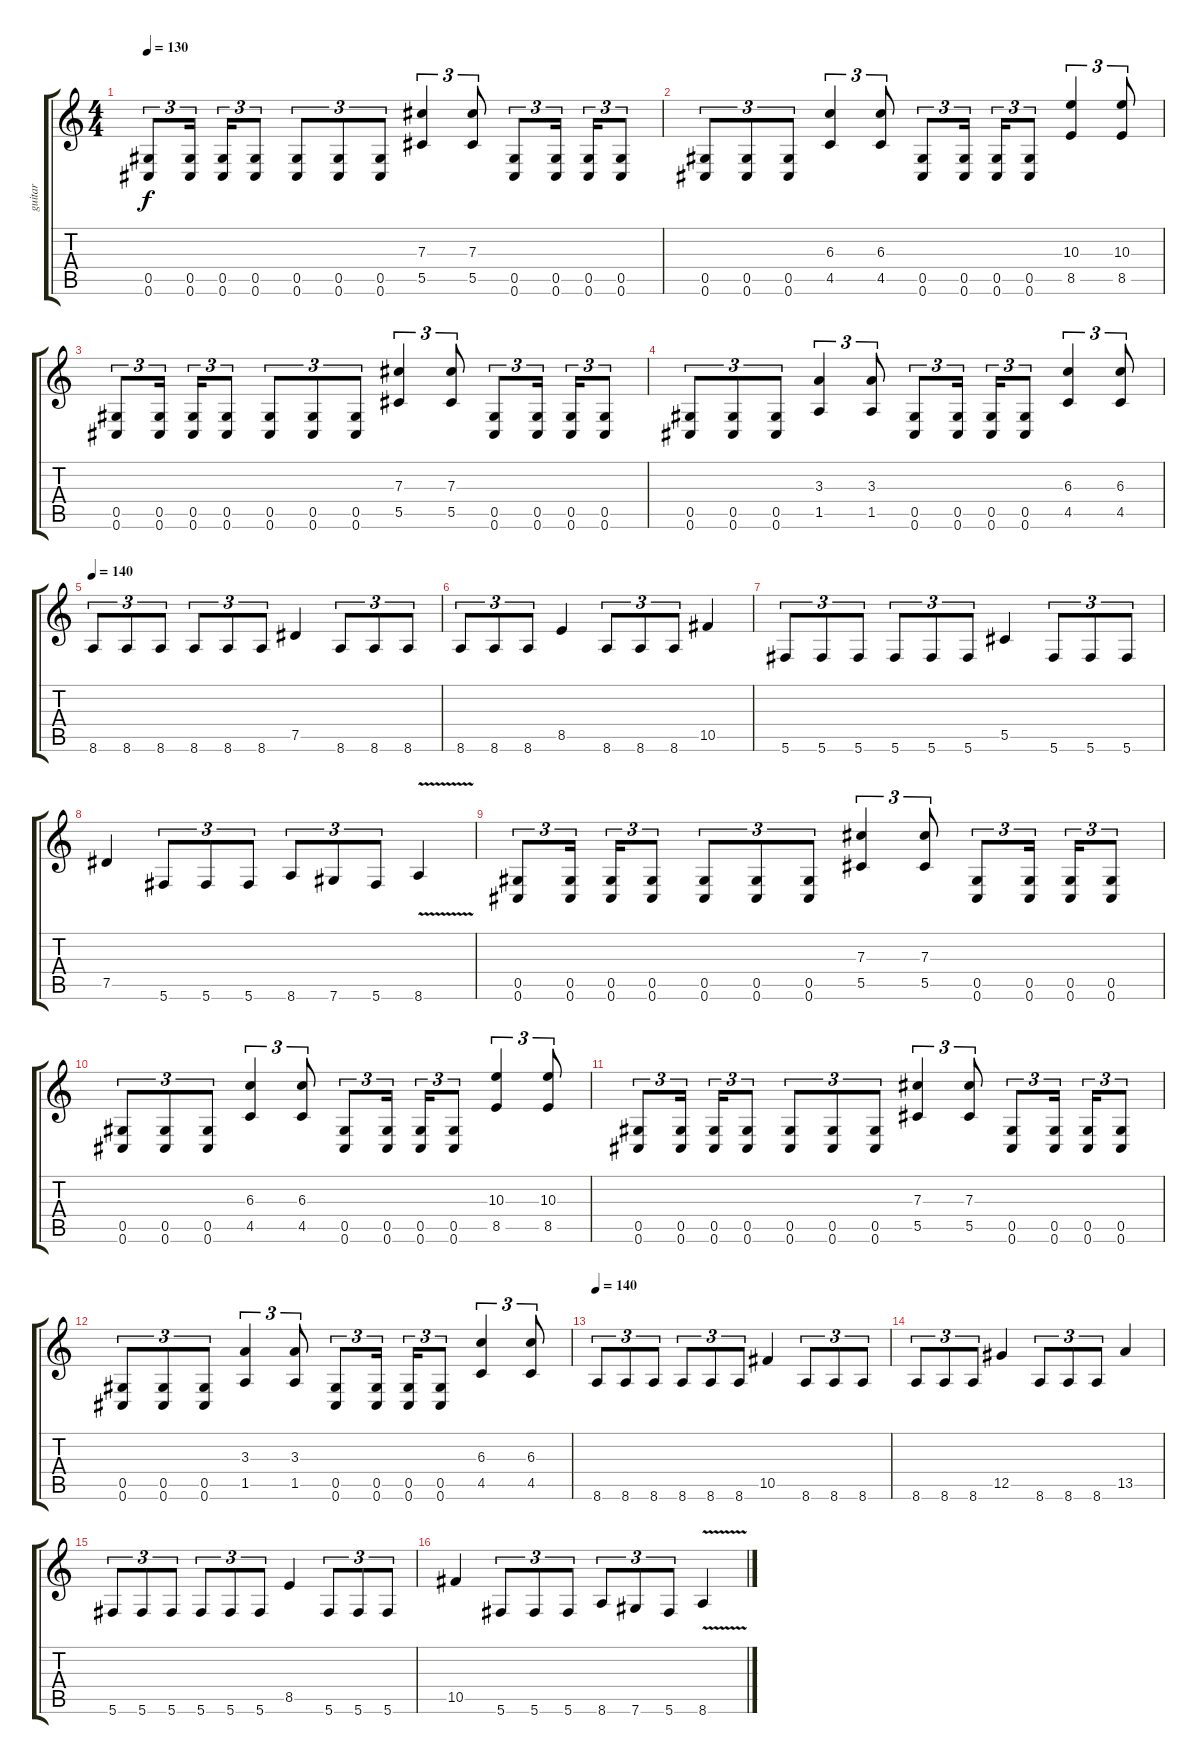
\track ("guitar" "guitar") {instrument overdrivenguitar}
\staff {score tabs}
\tuning (Eb4 Bb3 Gb3 Db3 Ab2 Db2) {hide}
\ts (4 4)
\tempo 130
\clef g2
\ks c
(0.5 0.6).8{tu (3 2) dy f instrument overdrivenguitar} (0.5 0.6).16{tu (3 2)} (0.5 0.6).16{tu (3 2)} (0.5 0.6).8{tu (3 2)} (0.5 0.6).8{tu (3 2)} (0.5 0.6).8{tu (3 2)} (0.5 0.6).8{tu (3 2)} (7.3 5.5).4{tu (3 2)} (7.3 5.5).8{tu (3 2)} (0.5 0.6).8{tu (3 2)} (0.5 0.6).16{tu (3 2)} (0.5 0.6).16{tu (3 2)} (0.5 0.6).8{tu (3 2)} |
(0.5 0.6).8{tu (3 2)} (0.5 0.6).8{tu (3 2)} (0.5 0.6).8{tu (3 2)} (6.3 4.5).4{tu (3 2)} (6.3 4.5).8{tu (3 2)} (0.5 0.6).8{tu (3 2)} (0.5 0.6).16{tu (3 2)} (0.5 0.6).16{tu (3 2)} (0.5 0.6).8{tu (3 2)} (10.3 8.5).4{tu (3 2)} (10.3 8.5).8{tu (3 2)} |
(0.5 0.6).8{tu (3 2)} (0.5 0.6).16{tu (3 2)} (0.5 0.6).16{tu (3 2)} (0.5 0.6).8{tu (3 2)} (0.5 0.6).8{tu (3 2)} (0.5 0.6).8{tu (3 2)} (0.5 0.6).8{tu (3 2)} (7.3 5.5).4{tu (3 2)} (7.3 5.5).8{tu (3 2)} (0.5 0.6).8{tu (3 2)} (0.5 0.6).16{tu (3 2)} (0.5 0.6).16{tu (3 2)} (0.5 0.6).8{tu (3 2)} |
(0.5 0.6).8{tu (3 2)} (0.5 0.6).8{tu (3 2)} (0.5 0.6).8{tu (3 2)} (3.3 1.5).4{tu (3 2)} (3.3 1.5).8{tu (3 2)} (0.5 0.6).8{tu (3 2)} (0.5 0.6).16{tu (3 2)} (0.5 0.6).16{tu (3 2)} (0.5 0.6).8{tu (3 2)} (6.3 4.5).4{tu (3 2)} (6.3 4.5).8{tu (3 2)} |
\tempo 140
8.6.8{tu (3 2)} 8.6.8{tu (3 2)} 8.6.8{tu (3 2)} 8.6.8{tu (3 2)} 8.6.8{tu (3 2)} 8.6.8{tu (3 2)} 7.5.4 8.6.8{tu (3 2)} 8.6.8{tu (3 2)} 8.6.8{tu (3 2)} |
8.6.8{tu (3 2)} 8.6.8{tu (3 2)} 8.6.8{tu (3 2)} 8.5.4 8.6.8{tu (3 2)} 8.6.8{tu (3 2)} 8.6.8{tu (3 2)} 10.5.4 |
5.6.8{tu (3 2)} 5.6.8{tu (3 2)} 5.6.8{tu (3 2)} 5.6.8{tu (3 2)} 5.6.8{tu (3 2)} 5.6.8{tu (3 2)} 5.5.4 5.6.8{tu (3 2)} 5.6.8{tu (3 2)} 5.6.8{tu (3 2)} |
7.5.4 5.6.8{tu (3 2)} 5.6.8{tu (3 2)} 5.6.8{tu (3 2)} 8.6.8{tu (3 2)} 7.6.8{tu (3 2)} 5.6.8{tu (3 2)} 8.6{v}.4 |
(0.5 0.6).8{tu (3 2)} (0.5 0.6).16{tu (3 2)} (0.5 0.6).16{tu (3 2)} (0.5 0.6).8{tu (3 2)} (0.5 0.6).8{tu (3 2)} (0.5 0.6).8{tu (3 2)} (0.5 0.6).8{tu (3 2)} (7.3 5.5).4{tu (3 2)} (7.3 5.5).8{tu (3 2)} (0.5 0.6).8{tu (3 2)} (0.5 0.6).16{tu (3 2)} (0.5 0.6).16{tu (3 2)} (0.5 0.6).8{tu (3 2)} |
(0.5 0.6).8{tu (3 2)} (0.5 0.6).8{tu (3 2)} (0.5 0.6).8{tu (3 2)} (6.3 4.5).4{tu (3 2)} (6.3 4.5).8{tu (3 2)} (0.5 0.6).8{tu (3 2)} (0.5 0.6).16{tu (3 2)} (0.5 0.6).16{tu (3 2)} (0.5 0.6).8{tu (3 2)} (10.3 8.5).4{tu (3 2)} (10.3 8.5).8{tu (3 2)} |
(0.5 0.6).8{tu (3 2)} (0.5 0.6).16{tu (3 2)} (0.5 0.6).16{tu (3 2)} (0.5 0.6).8{tu (3 2)} (0.5 0.6).8{tu (3 2)} (0.5 0.6).8{tu (3 2)} (0.5 0.6).8{tu (3 2)} (7.3 5.5).4{tu (3 2)} (7.3 5.5).8{tu (3 2)} (0.5 0.6).8{tu (3 2)} (0.5 0.6).16{tu (3 2)} (0.5 0.6).16{tu (3 2)} (0.5 0.6).8{tu (3 2)} |
(0.5 0.6).8{tu (3 2)} (0.5 0.6).8{tu (3 2)} (0.5 0.6).8{tu (3 2)} (3.3 1.5).4{tu (3 2)} (3.3 1.5).8{tu (3 2)} (0.5 0.6).8{tu (3 2)} (0.5 0.6).16{tu (3 2)} (0.5 0.6).16{tu (3 2)} (0.5 0.6).8{tu (3 2)} (6.3 4.5).4{tu (3 2)} (6.3 4.5).8{tu (3 2)} |
\tempo 140
8.6.8{tu (3 2)} 8.6.8{tu (3 2)} 8.6.8{tu (3 2)} 8.6.8{tu (3 2)} 8.6.8{tu (3 2)} 8.6.8{tu (3 2)} 10.5.4 8.6.8{tu (3 2)} 8.6.8{tu (3 2)} 8.6.8{tu (3 2)} |
8.6.8{tu (3 2)} 8.6.8{tu (3 2)} 8.6.8{tu (3 2)} 12.5.4 8.6.8{tu (3 2)} 8.6.8{tu (3 2)} 8.6.8{tu (3 2)} 13.5.4 |
5.6.8{tu (3 2)} 5.6.8{tu (3 2)} 5.6.8{tu (3 2)} 5.6.8{tu (3 2)} 5.6.8{tu (3 2)} 5.6.8{tu (3 2)} 8.5.4 5.6.8{tu (3 2)} 5.6.8{tu (3 2)} 5.6.8{tu (3 2)} |
10.5.4 5.6.8{tu (3 2)} 5.6.8{tu (3 2)} 5.6.8{tu (3 2)} 8.6.8{tu (3 2)} 7.6.8{tu (3 2)} 5.6.8{tu (3 2)} 8.6{v}.4
